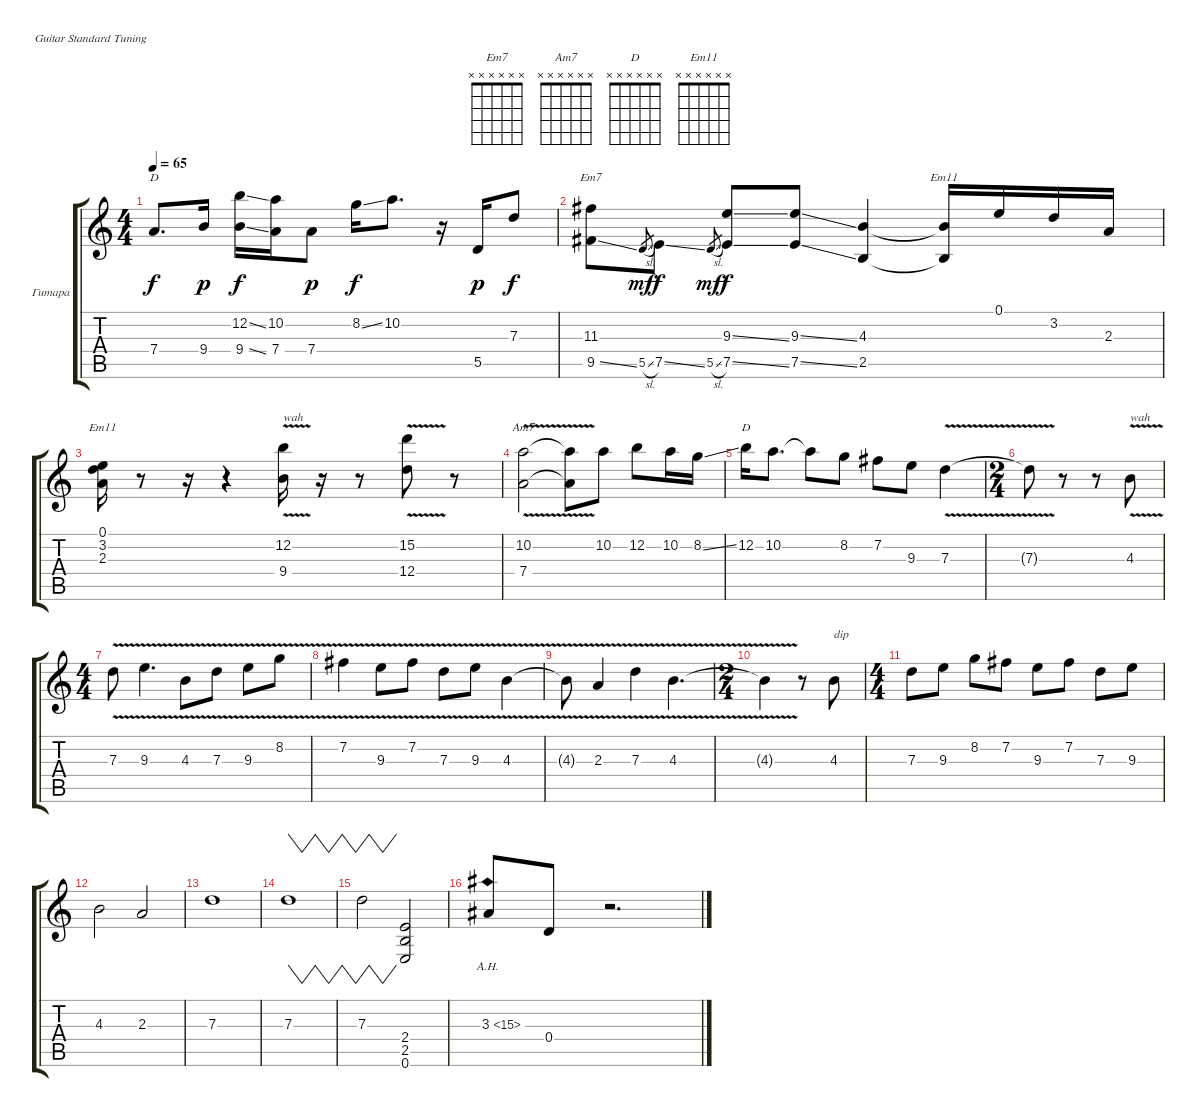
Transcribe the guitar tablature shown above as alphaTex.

\bracketExtendMode groupsimilarinstruments
\firstSystemTrackNameOrientation horizontal
\otherSystemsTrackNameOrientation horizontal
\track ("Чистый звук" "Гитара") {instrument electricguitarclean}
\staff {score tabs}
\tuning (E4 B3 G3 D3 A2 E2)
\chord ("Em7" x x x x x x)
\chord ("Am7" x x x x x x)
\chord ("D" x x x x x x)
\chord ("Em11" x x x x x x)
\ts (4 4)
\tempo 65
\clef g2
\ks c
7.4{t}.8{d ch "D" dy f} 9.4.16{dy p} (12.2{ss} 9.4{ss}).16{dy f} (10.2 7.4).16 7.4.8{dy p} 8.2{ss}.16{dy f} 10.2.8{d} r.16 5.5.16{dy p} 7.3.8{dy f} |
(11.3 9.5{ss}).8{ch "Em7"} 5.5{sl}.8{gr dy mf} 7.5{ss}.8{dy f} 5.5{sl}.8{gr dy mf} (9.3{ss} 7.5{ss}).8{dy f} (9.3{ss} 7.5{ss}).8 (4.3 2.5).4 (4.3{t} 2.5{t}).16{ch "Em11"} 0.1.16 3.2.16 2.3.16 |
(0.1 3.2 2.3).16{ch "Em11"} r.8 r.16 r.4 (12.2{v} 9.4{v}).16{txt "wah"} r.16 r.8 (15.2{v} 12.4{v}).8 r.8 |
(10.2{v} 7.4{v}).2{ch "Am7"} (10.2{v t} 7.4{v t}).8 10.2.8 12.2.8 10.2.16 8.2{ss}.16 |
12.2.16{ch "D"} 10.2.8{d} 10.2{t}.8 8.2.8 7.2.8 9.3.8 7.3{v}.4 |
\ts (2 4)
7.3{v t}.8 r.8 r.8 4.3{v}.8{txt "wah"} |
\ts (4 4)
7.3{v}.8 9.3{v}.4{d} 4.3{v}.8 7.3{v}.8 9.3{v}.8 8.2{v}.8 |
7.2{v}.4 9.3{v}.8 7.2{v}.8 7.3{v}.8 9.3{v}.8 4.3{v}.4 |
4.3{v t}.8 2.3{v}.4 7.3{v}.4 4.3{v}.4{d} |
\ts (2 4)
4.3{v t}.4 r.8 4.3.8{txt "dip"} |
\ts (4 4)
7.3.8 9.3.8 8.2.8 7.2.8 9.3.8 7.2.8 7.3.8 9.3.8 |
4.3.2 2.3.2 |
7.3.1 |
7.3.1{vw} |
7.3.2{vw} (2.4 2.5 0.6).2 |
3.3{ah 12}.8 0.4.8 r.2{d}
